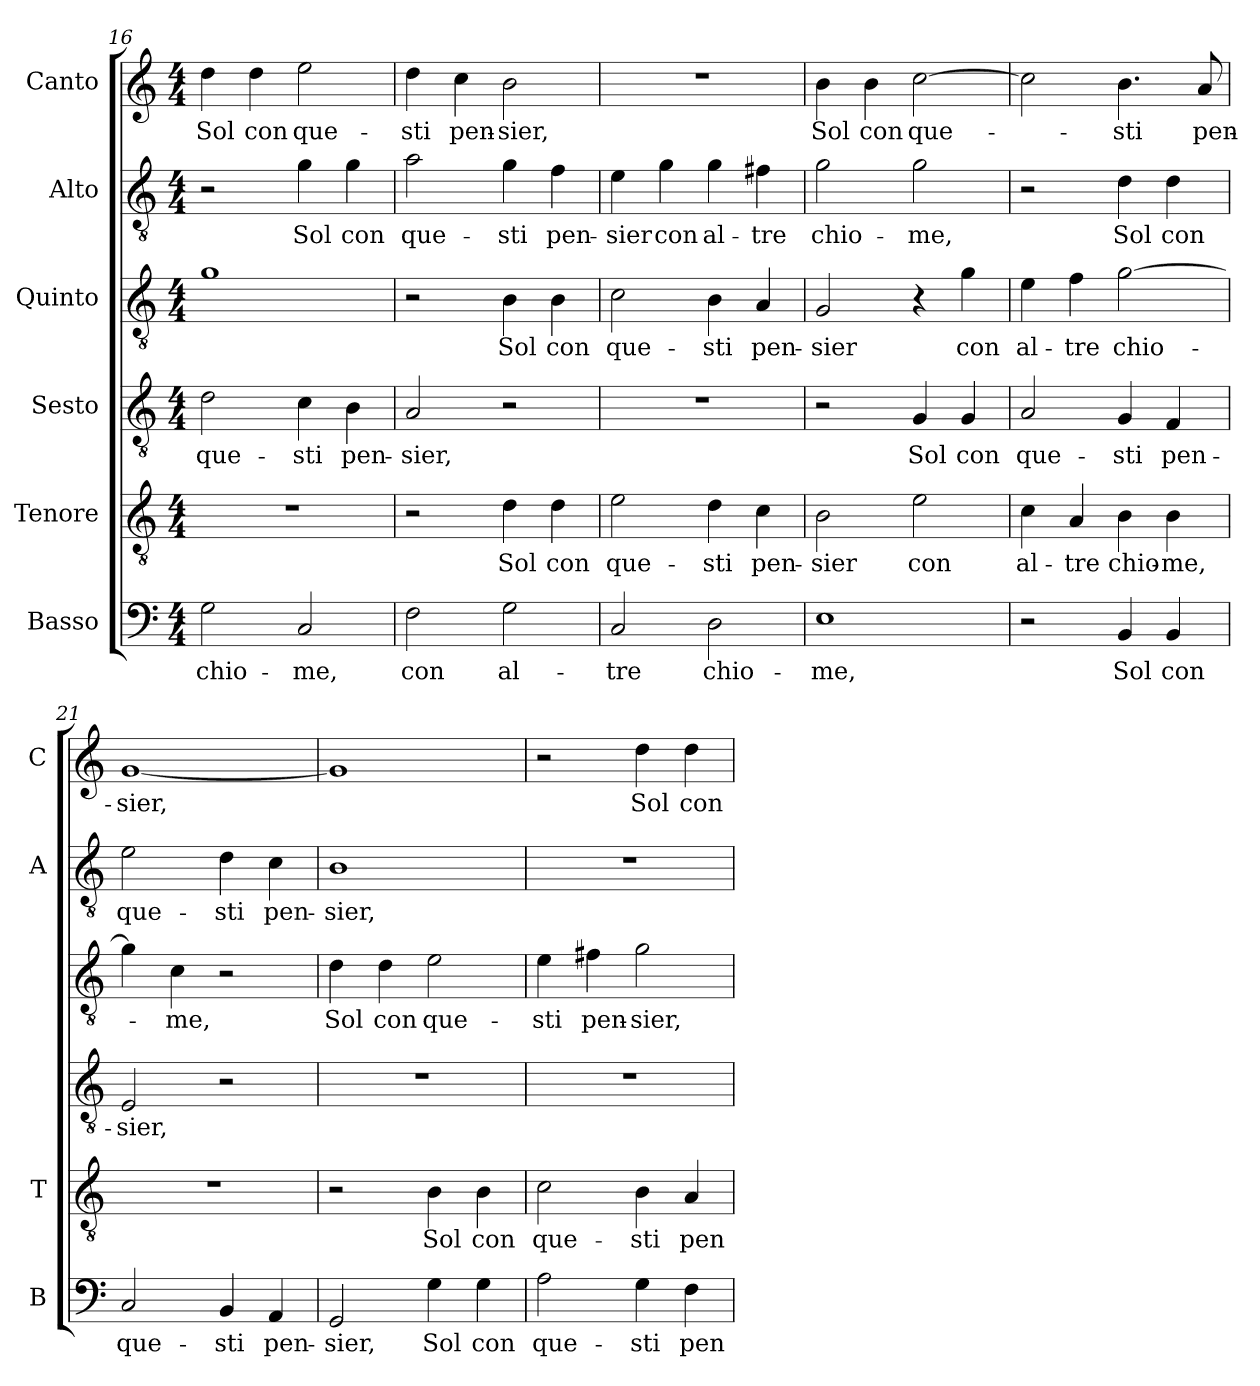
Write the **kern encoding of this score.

**kern	**text	**kern	**text	**kern	**text	**kern	**text	**kern	**text	**kern	**text
*part6	*part6	*part5	*part5	*part4	*part4	*part3	*part3	*part2	*part2	*part1	*part1
*staff6	*staff6	*staff5	*staff5	*staff4	*staff4	*staff3	*staff3	*staff2	*staff2	*staff1	*staff1
*I"Basso	*	*I"Tenore	*	*I"Sesto	*	*I"Quinto	*	*I"Alto	*	*I"Canto	*
*I'B	*	*I'T	*	*	*	*	*	*I'A	*	*I'C	*
*clefF4	*	*clefGv2	*	*clefGv2	*	*clefGv2	*	*clefGv2	*	*clefG2	*
*k[]	*	*k[]	*	*k[]	*	*k[]	*	*k[]	*	*k[]	*
*C:	*	*C:	*	*C:	*	*C:	*	*C:	*	*C:	*
*M4/4	*	*M4/4	*	*M4/4	*	*M4/4	*	*M4/4	*	*M4/4	*
=16	=16	=16	=16	=16	=16	=16	=16	=16	=16	=16	=16
!	!LO:LY:b	!	!	!	!	!	!	!	!	!	!
!	!	!	!	!	!LO:LY:b	!	!	!	!	!	!
!	!	!	!	!	!	!	!	!	!	!	!LO:LY:b
2G\	chio-	1r	.	2d\	que-	1g	.	2r	.	4dd\	Sol
!	!	!	!	!	!	!	!	!	!	!	!LO:LY:b
.	.	.	.	.	.	.	.	.	.	4dd\	con
!	!LO:LY:b	!	!	!	!	!	!	!	!	!	!
!	!	!	!	!	!LO:LY:b	!	!	!	!	!	!
!	!	!	!	!	!	!	!	!	!LO:LY:b	!	!
!	!	!	!	!	!	!	!	!	!	!	!LO:LY:b
2C/	-me,	.	.	4c\	-sti	.	.	4g\	Sol	2ee\	que-
!	!	!	!	!	!LO:LY:b	!	!	!	!	!	!
!	!	!	!	!	!	!	!	!	!LO:LY:b	!	!
.	.	.	.	4B\	pen-	.	.	4g\	con	.	.
=17	=17	=17	=17	=17	=17	=17	=17	=17	=17	=17	=17
!	!LO:LY:b	!	!	!	!	!	!	!	!	!	!
!	!	!	!	!	!LO:LY:b	!	!	!	!	!	!
!	!	!	!	!	!	!	!	!	!LO:LY:b	!	!
!	!	!	!	!	!	!	!	!	!	!	!LO:LY:b
2F\	con	2r	.	2A/	-sier,	2r	.	2a\	que-	4dd\	-sti
!	!	!	!	!	!	!	!	!	!	!	!LO:LY:b
.	.	.	.	.	.	.	.	.	.	4cc\	pen-
!	!LO:LY:b	!	!	!	!	!	!	!	!	!	!
!	!	!	!LO:LY:b	!	!	!	!	!	!	!	!
!	!	!	!	!	!	!	!LO:LY:b	!	!	!	!
!	!	!	!	!	!	!	!	!	!LO:LY:b	!	!
!	!	!	!	!	!	!	!	!	!	!	!LO:LY:b
2G\	al-	4d\	Sol	2r	.	4B\	Sol	4g\	-sti	2b\	-sier,
!	!	!	!LO:LY:b	!	!	!	!	!	!	!	!
!	!	!	!	!	!	!	!LO:LY:b	!	!	!	!
!	!	!	!	!	!	!	!	!	!LO:LY:b	!	!
.	.	4d\	con	.	.	4B\	con	4f\	pen-	.	.
!!LO:PB:g=z
=18	=18	=18	=18	=18	=18	=18	=18	=18	=18	=18	=18
!	!LO:LY:b	!	!	!	!	!	!	!	!	!	!
!	!	!	!LO:LY:b	!	!	!	!	!	!	!	!
!	!	!	!	!	!	!	!LO:LY:b	!	!	!	!
!	!	!	!	!	!	!	!	!	!LO:LY:b	!	!
2C/	-tre	2e\	que-	1r	.	2c\	que-	4e\	-sier	1r	.
!	!	!	!	!	!	!	!	!	!LO:LY:b	!	!
.	.	.	.	.	.	.	.	4g\	con	.	.
!	!LO:LY:b	!	!	!	!	!	!	!	!	!	!
!	!	!	!LO:LY:b	!	!	!	!	!	!	!	!
!	!	!	!	!	!	!	!LO:LY:b	!	!	!	!
!	!	!	!	!	!	!	!	!	!LO:LY:b	!	!
2D\	chio-	4d\	-sti	.	.	4B\	-sti	4g\	al-	.	.
!	!	!	!LO:LY:b	!	!	!	!	!	!	!	!
!	!	!	!	!	!	!	!LO:LY:b	!	!	!	!
!	!	!	!	!	!	!	!	!	!LO:LY:b	!	!
.	.	4c\	pen-	.	.	4A/	pen-	4f#X\	-tre	.	.
=19	=19	=19	=19	=19	=19	=19	=19	=19	=19	=19	=19
!	!LO:LY:b	!	!	!	!	!	!	!	!	!	!
!	!	!	!LO:LY:b	!	!	!	!	!	!	!	!
!	!	!	!	!	!	!	!LO:LY:b	!	!	!	!
!	!	!	!	!	!	!	!	!	!LO:LY:b	!	!
!	!	!	!	!	!	!	!	!	!	!	!LO:LY:b
1E	-me,	2B\	-sier	2r	.	2G/	-sier	2g\	chio-	4b\	Sol
!	!	!	!	!	!	!	!	!	!	!	!LO:LY:b
.	.	.	.	.	.	.	.	.	.	4b\	con
!	!	!	!LO:LY:b	!	!	!	!	!	!	!	!
!	!	!	!	!	!LO:LY:b	!	!	!	!	!	!
!	!	!	!	!	!	!	!	!	!LO:LY:b	!	!
!	!	!	!	!	!	!	!	!	!	!	!LO:LY:b
.	.	2e\	con	4G/	Sol	4r	.	2g\	-me,	[2cc\	que-
!	!	!	!	!	!LO:LY:b	!	!	!	!	!	!
!	!	!	!	!	!	!	!LO:LY:b	!	!	!	!
.	.	.	.	4G/	con	4g\	con	.	.	.	.
=20	=20	=20	=20	=20	=20	=20	=20	=20	=20	=20	=20
!	!	!	!LO:LY:b	!	!	!	!	!	!	!	!
!	!	!	!	!	!LO:LY:b	!	!	!	!	!	!
!	!	!	!	!	!	!	!LO:LY:b	!	!	!	!
2r	.	4c\	al-	2A/	que-	4e\	al-	2r	.	2cc\]	.
!	!	!	!LO:LY:b	!	!	!	!	!	!	!	!
!	!	!	!	!	!	!	!LO:LY:b	!	!	!	!
.	.	4A/	-tre	.	.	4f\	-tre	.	.	.	.
!	!LO:LY:b	!	!	!	!	!	!	!	!	!	!
!	!	!	!LO:LY:b	!	!	!	!	!	!	!	!
!	!	!	!	!	!LO:LY:b	!	!	!	!	!	!
!	!	!	!	!	!	!	!LO:LY:b	!	!	!	!
!	!	!	!	!	!	!	!	!	!LO:LY:b	!	!
!	!	!	!	!	!	!	!	!	!	!	!LO:LY:b
4BB/	Sol	4B\	chio-	4G/	-sti	[2g\	chio-	4d\	Sol	4.b\	-sti
!	!LO:LY:b	!	!	!	!	!	!	!	!	!	!
!	!	!	!LO:LY:b	!	!	!	!	!	!	!	!
!	!	!	!	!	!LO:LY:b	!	!	!	!	!	!
!	!	!	!	!	!	!	!	!	!LO:LY:b	!	!
4BB/	con	4B\	-me,	4F/	pen-	.	.	4d\	con	.	.
!	!	!	!	!	!	!	!	!	!	!	!LO:LY:b
.	.	.	.	.	.	.	.	.	.	8a/	pen-
=21	=21	=21	=21	=21	=21	=21	=21	=21	=21	=21	=21
!	!LO:LY:b	!	!	!	!	!	!	!	!	!	!
!	!	!	!	!	!LO:LY:b	!	!	!	!	!	!
!	!	!	!	!	!	!	!	!	!LO:LY:b	!	!
!	!	!	!	!	!	!	!	!	!	!	!LO:LY:b
2C/	que-	1r	.	2E/	-sier,	4g\]	.	2e\	que-	[1g	-sier,
!	!	!	!	!	!	!	!LO:LY:b	!	!	!	!
.	.	.	.	.	.	4c\	-me,	.	.	.	.
!	!LO:LY:b	!	!	!	!	!	!	!	!	!	!
!	!	!	!	!	!	!	!	!	!LO:LY:b	!	!
4BB/	-sti	.	.	2r	.	2r	.	4d\	-sti	.	.
!	!LO:LY:b	!	!	!	!	!	!	!	!	!	!
!	!	!	!	!	!	!	!	!	!LO:LY:b	!	!
4AA/	pen-	.	.	.	.	.	.	4c\	pen-	.	.
=22	=22	=22	=22	=22	=22	=22	=22	=22	=22	=22	=22
!	!LO:LY:b	!	!	!	!	!	!	!	!	!	!
!	!	!	!	!	!	!	!LO:LY:b	!	!	!	!
!	!	!	!	!	!	!	!	!	!LO:LY:b	!	!
2GG/	-sier,	2r	.	1r	.	4d\	Sol	1B	-sier,	1g]	.
!	!	!	!	!	!	!	!LO:LY:b	!	!	!	!
.	.	.	.	.	.	4d\	con	.	.	.	.
!	!LO:LY:b	!	!	!	!	!	!	!	!	!	!
!	!	!	!LO:LY:b	!	!	!	!	!	!	!	!
!	!	!	!	!	!	!	!LO:LY:b	!	!	!	!
4G\	Sol	4B\	Sol	.	.	2e\	que-	.	.	.	.
!	!LO:LY:b	!	!	!	!	!	!	!	!	!	!
!	!	!	!LO:LY:b	!	!	!	!	!	!	!	!
4G\	con	4B\	con	.	.	.	.	.	.	.	.
=23	=23	=23	=23	=23	=23	=23	=23	=23	=23	=23	=23
!	!LO:LY:b	!	!	!	!	!	!	!	!	!	!
!	!	!	!LO:LY:b	!	!	!	!	!	!	!	!
!	!	!	!	!	!	!	!LO:LY:b	!	!	!	!
2A\	que-	2c\	que-	1r	.	4e\	-sti	1r	.	2r	.
!	!	!	!	!	!	!	!LO:LY:b	!	!	!	!
.	.	.	.	.	.	4f#X\	pen-	.	.	.	.
!	!LO:LY:b	!	!	!	!	!	!	!	!	!	!
!	!	!	!LO:LY:b	!	!	!	!	!	!	!	!
!	!	!	!	!	!	!	!LO:LY:b	!	!	!	!
!	!	!	!	!	!	!	!	!	!	!	!LO:LY:b
4G\	-sti	4B\	-sti	.	.	2g\	-sier,	.	.	4dd\	Sol
!	!LO:LY:b	!	!	!	!	!	!	!	!	!	!
!	!	!	!LO:LY:b	!	!	!	!	!	!	!	!
!	!	!	!	!	!	!	!	!	!	!	!LO:LY:b
4F\	pen-	4A/	pen-	.	.	.	.	.	.	4dd\	con
=	=	=	=	=	=	=	=	=	=	=	=
*-	*-	*-	*-	*-	*-	*-	*-	*-	*-	*-	*-
